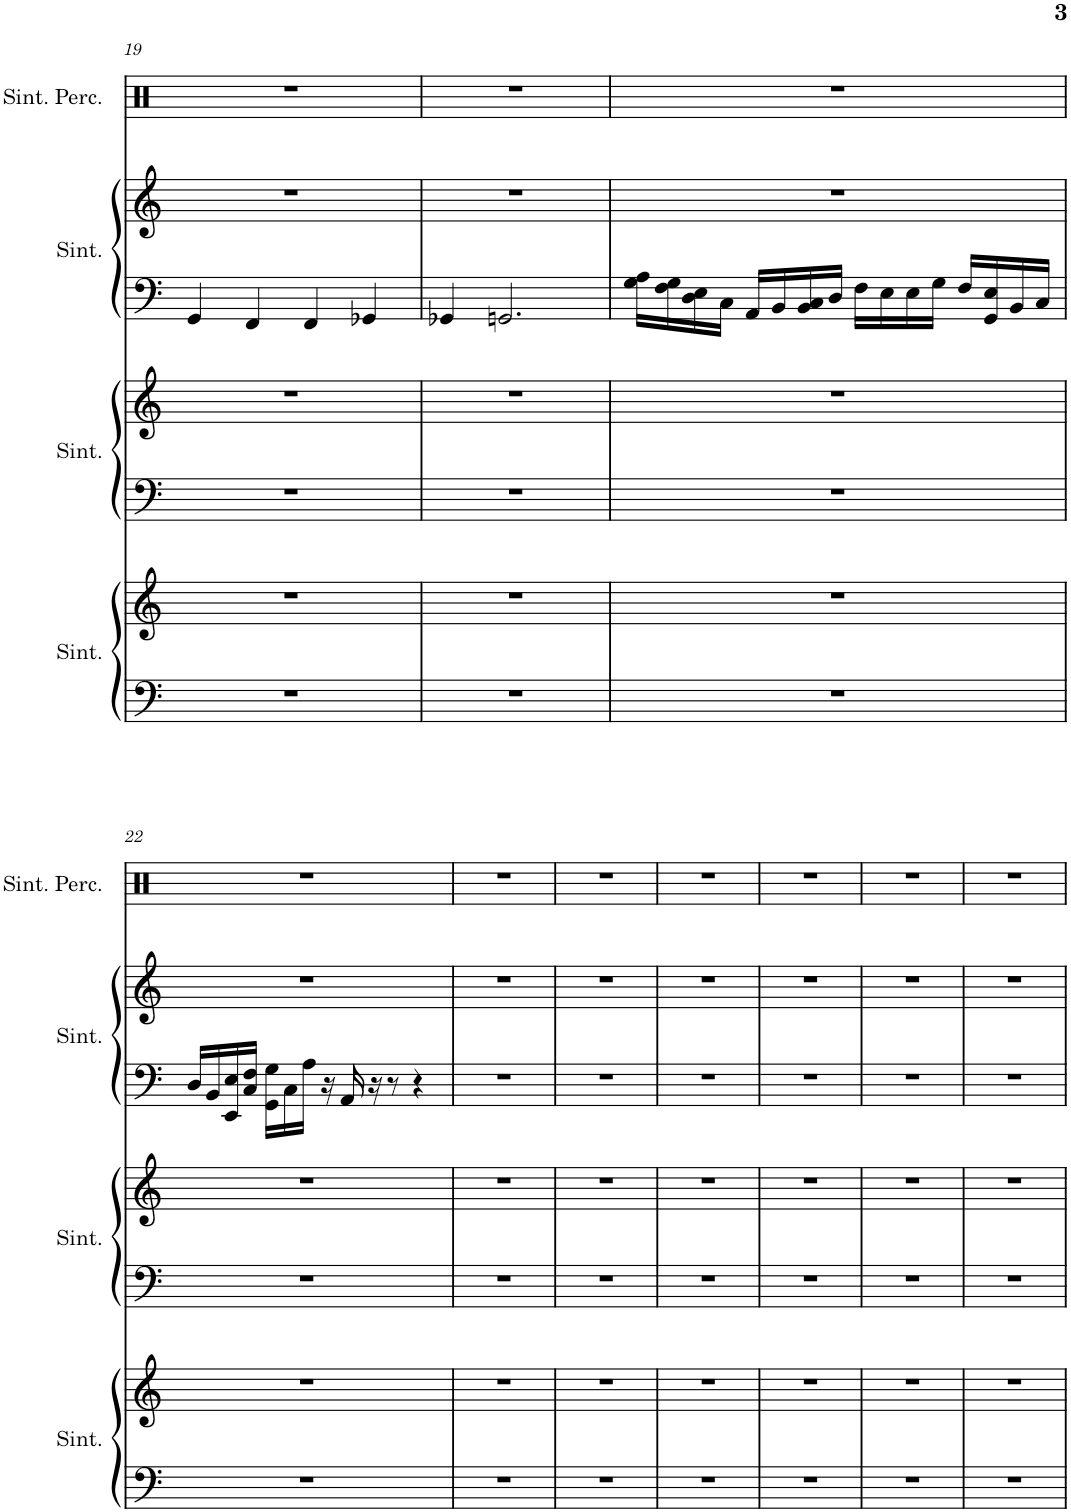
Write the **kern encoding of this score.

**kern	**kern	**kern	**kern	**kern	**kern	**kern
*part4	*part4	*part3	*part3	*part2	*part2	*part1
*staff7	*staff6	*staff5	*staff4	*staff3	*staff2	*staff1
*I"Sintetizzatore archi	*	*I"Sintetizzatore Effect	*	*I"Sintetizzatore basso	*	*I"Sintetizzatore percussioni
*I'Sint.	*	*I'Sint.	*	*I'Sint.	*	*I'Sint. Perc.
!!LO:PB:g=z
*clefF4	*clefG2	*clefF4	*clefG2	*clefF4	*clefG2	*clefX
*k[]	*k[]	*k[]	*k[]	*k[]	*k[]	*k[]
*M4/4	*M4/4	*M4/4	*M4/4	*M4/4	*M4/4	*M4/4
=19	=19	=19	=19	=19	=19	=19
1r	1r	1r	1r	4GG/	1r	1r
.	.	.	.	4FF/	.	.
.	.	.	.	4FF/	.	.
.	.	.	.	4GG-X/	.	.
=20	=20	=20	=20	=20	=20	=20
1r	1r	1r	1r	4GG-X/	1r	1r
.	.	.	.	2.GGn/	.	.
=21	=21	=21	=21	=21	=21	=21
1r	1r	1r	1r	16G\ 16A\LL	1r	1r
.	.	.	.	16F\ 16G\	.	.
.	.	.	.	16D\ 16E\	.	.
.	.	.	.	16C\JJ	.	.
.	.	.	.	16AA/LL	.	.
.	.	.	.	16BB/	.	.
.	.	.	.	16BB/ 16C/	.	.
.	.	.	.	16D/JJ	.	.
.	.	.	.	16F\LL	.	.
.	.	.	.	16E\	.	.
.	.	.	.	16E\	.	.
.	.	.	.	16G\JJ	.	.
.	.	.	.	16F/LL	.	.
.	.	.	.	16GG/ 16E/	.	.
.	.	.	.	16BB/	.	.
.	.	.	.	16C/JJ	.	.
!!LO:LB:g=z
=22	=22	=22	=22	=22	=22	=22
1r	1r	1r	1r	16D/LL	1r	1r
.	.	.	.	16BB/	.	.
.	.	.	.	16EE/ 16E/	.	.
.	.	.	.	16C/ 16F/JJ	.	.
.	.	.	.	16GG\ 16G\LL	.	.
.	.	.	.	16C\	.	.
.	.	.	.	16A\JJ	.	.
.	.	.	.	16r	.	.
.	.	.	.	16AA/	.	.
.	.	.	.	16r	.	.
.	.	.	.	8r	.	.
.	.	.	.	4r	.	.
=23	=23	=23	=23	=23	=23	=23
1r	1r	1r	1r	1r	1r	1r
=24	=24	=24	=24	=24	=24	=24
1r	1r	1r	1r	1r	1r	1r
=25	=25	=25	=25	=25	=25	=25
1r	1r	1r	1r	1r	1r	1r
=26	=26	=26	=26	=26	=26	=26
1r	1r	1r	1r	1r	1r	1r
=27	=27	=27	=27	=27	=27	=27
1r	1r	1r	1r	1r	1r	1r
=28	=28	=28	=28	=28	=28	=28
1r	1r	1r	1r	1r	1r	1r
=	=	=	=	=	=	=
*-	*-	*-	*-	*-	*-	*-
